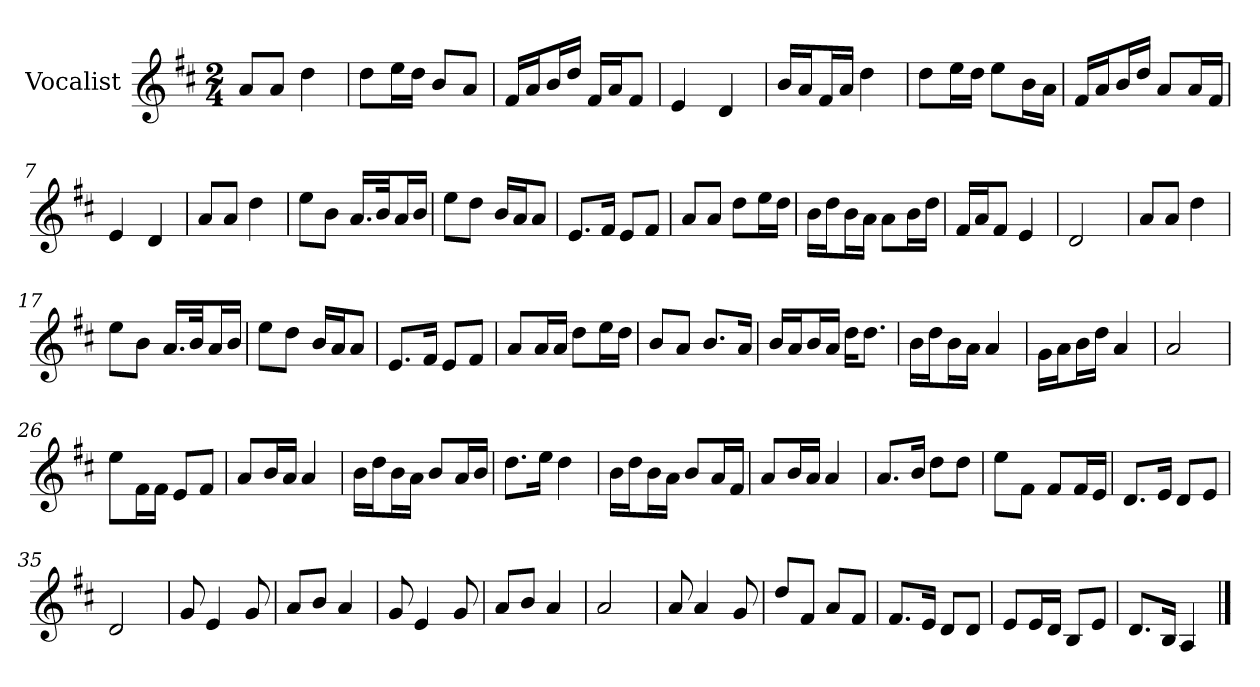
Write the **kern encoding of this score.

**kern
*part1
*staff1
*I"Vocalist
*k[f#c#]
*D:
*M2/4
=
8aL
8aJ
4dd
=1
8ddL
16eeL
16ddJJ
8bL
8aJ
=2
16f#LL
16aJ
16bL
16ddJJ
16f#LL
16aJ
8f#J
=3
4e
4d
=4
16bLL
16aJ
16f#L
16aJJ
4dd
=5
8ddL
16eeL
16ddJJ
8eeL
16bL
16aJJ
=6
16f#LL
16aJ
16bL
16ddJJ
8aL
16aL
16f#JJ
=7
4e
4d
=8
8aL
8aJ
4dd
=9
8eeL
8bJ
16.aLL
32bJk
16aL
16bJJ
=10
8eeL
8ddJ
16bLL
16aJ
8aJ
=11
8.eL
16f#Jk
8eL
8f#J
=12
8aL
8aJ
8ddL
16eeL
16ddJJ
=13
16bLL
16ddJ
16bL
16aJJ
8aL
16bL
16ddJJ
=14
16f#LL
16aJ
8f#J
4e
=15
2d
=16
8aL
8aJ
4dd
=17
8eeL
8bJ
16.aLL
32bJk
16aL
16bJJ
=18
8eeL
8ddJ
16bLL
16aJ
8aJ
=19
8.eL
16f#Jk
8eL
8f#J
=20
8aL
16aL
16aJJ
8ddL
16eeL
16ddJJ
=21
8bL
8aJ
8.bL
16aJk
=22
16bLL
16aJ
16bL
16aJJ
16ddKL
8.ddJ
=23
16bLL
16ddJ
16bL
16aJJ
4a
=24
16gLL
16aJ
16bL
16ddJJ
4a
=25
2a
=26
8eeL
16f#L
16f#JJ
8eL
8f#J
=27
8aL
16bL
16aJJ
4a
=28
16bLL
16ddJ
16bL
16aJJ
8bL
16aL
16bJJ
=29
8.ddL
16eeJk
4dd
=30
16bLL
16ddJ
16bL
16aJJ
8bL
16aL
16f#JJ
=31
8aL
16bL
16aJJ
4a
=32
8.aL
16bJk
8ddL
8ddJ
=33
8eeL
8f#J
8f#L
16f#L
16eJJ
=34
8.dL
16eJk
8dL
8eJ
=35
2d
=36
8g
4e
8g
=37
8aL
8bJ
4a
=38
8g
4e
8g
=39
8aL
8bJ
4a
=40
2a
=41
8a
4a
8g
=42
8ddL
8f#J
8aL
8f#J
=43
8.f#L
16eJk
8dL
8dJ
=44
8eL
16eL
16dJJ
8BL
8eJ
=45
8.dL
16BJk
4A
==
*-
